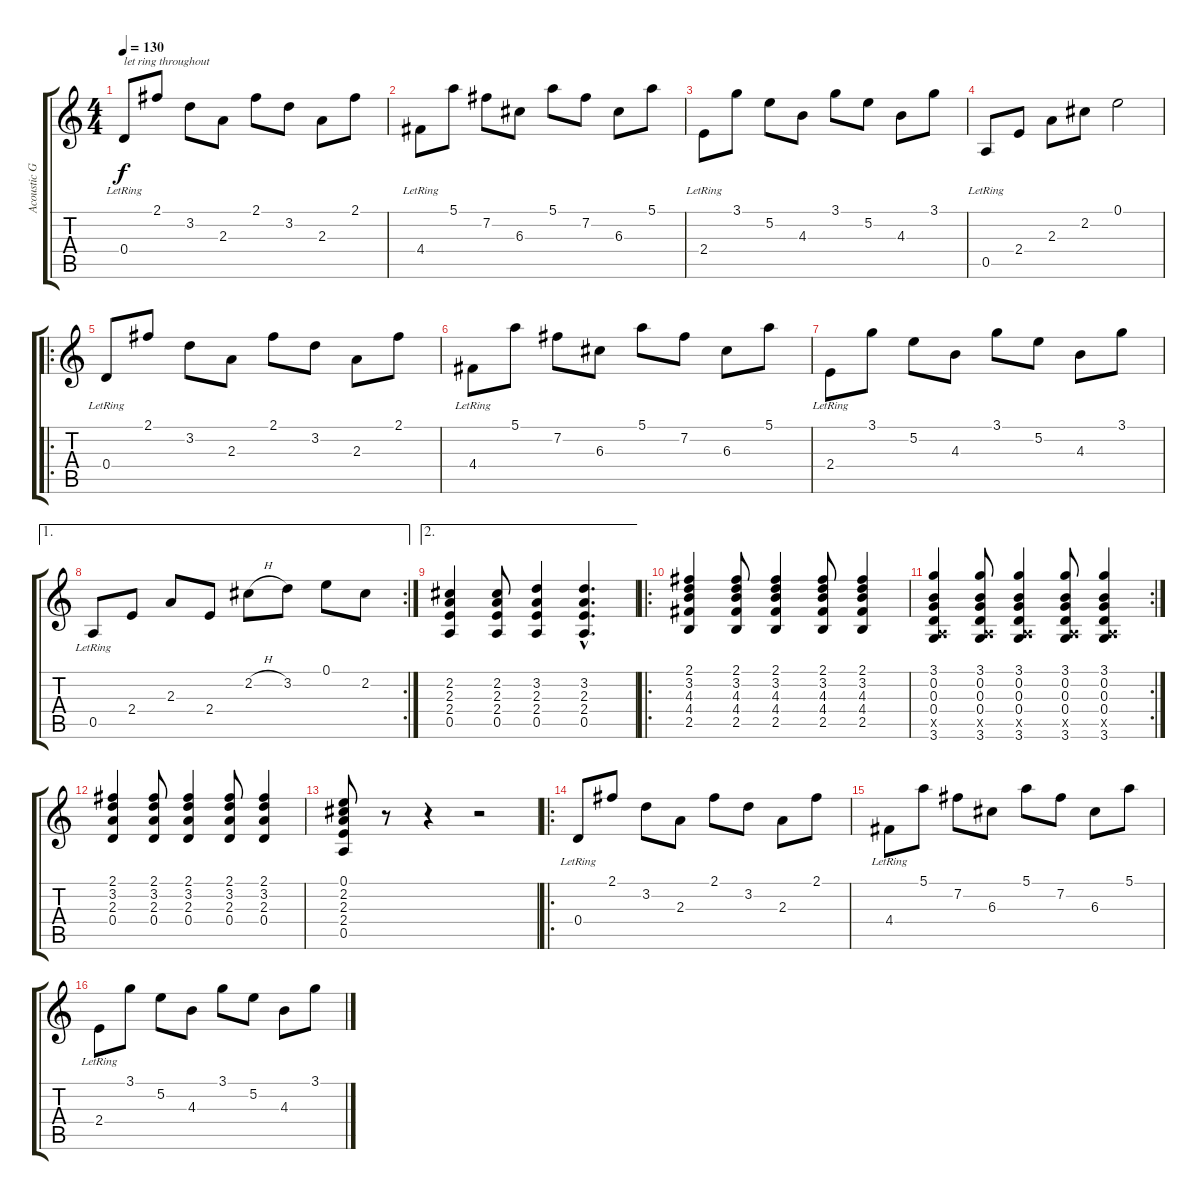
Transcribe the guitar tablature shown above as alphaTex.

\track ("Acoustic Gtr." "Acoustic G") {instrument acousticguitarsteel}
\staff {score tabs}
\tuning (E4 B3 G3 D3 A2 E2) {hide}
\ts (4 4)
\tempo 130
\clef g2
\ks c
0.4{lr}.8{txt "let ring throughout" dy f instrument acousticguitarsteel} 2.1.8 3.2.8 2.3.8 2.1.8 3.2.8 2.3.8 2.1.8 |
4.4{lr}.8 5.1.8 7.2.8 6.3.8 5.1.8 7.2.8 6.3.8 5.1.8 |
2.4{lr}.8 3.1.8 5.2.8 4.3.8 3.1.8 5.2.8 4.3.8 3.1.8 |
0.5{lr}.8 2.4.8 2.3.8 2.2.8 0.1.2 |
\ro
0.4{lr}.8 2.1.8 3.2.8 2.3.8 2.1.8 3.2.8 2.3.8 2.1.8 |
4.4{lr}.8 5.1.8 7.2.8 6.3.8 5.1.8 7.2.8 6.3.8 5.1.8 |
2.4{lr}.8 3.1.8 5.2.8 4.3.8 3.1.8 5.2.8 4.3.8 3.1.8 |
\ae 1
\rc 2
0.5{lr}.8 2.4.8 2.3.8 2.4.8 2.2{h}.8 3.2.8 0.1.8 2.2.8 |
\ae 2
(2.2 2.3 2.4 0.5).4 (2.2 2.3 2.4 0.5).8 (3.2 2.3 2.4 0.5).4 (3.2{hac} 2.3{hac} 2.4{hac} 0.5{hac}).4{d} |
\ro
(2.1 3.2 4.3 4.4 2.5).4 (2.1 3.2 4.3 4.4 2.5).8 (2.1 3.2 4.3 4.4 2.5).4 (2.1 3.2 4.3 4.4 2.5).8 (2.1 3.2 4.3 4.4 2.5).4 |
\rc 2
(3.1 0.2 0.3 0.4 0.5{x} 3.6).4 (3.1 0.2 0.3 0.4 0.5{x} 3.6).8 (3.1 0.2 0.3 0.4 0.5{x} 3.6).4 (3.1 0.2 0.3 0.4 0.5{x} 3.6).8 (3.1 0.2 0.3 0.4 0.5{x} 3.6).4 |
(2.1 3.2 2.3 0.4).4 (2.1 3.2 2.3 0.4).8 (2.1 3.2 2.3 0.4).4 (2.1 3.2 2.3 0.4).8 (2.1 3.2 2.3 0.4).4 |
(0.1 2.2 2.3 2.4 0.5).8 r.8 r.4 r.2 |
\ro
0.4{lr}.8 2.1.8 3.2.8 2.3.8 2.1.8 3.2.8 2.3.8 2.1.8 |
4.4{lr}.8 5.1.8 7.2.8 6.3.8 5.1.8 7.2.8 6.3.8 5.1.8 |
2.4{lr}.8 3.1.8 5.2.8 4.3.8 3.1.8 5.2.8 4.3.8 3.1.8
